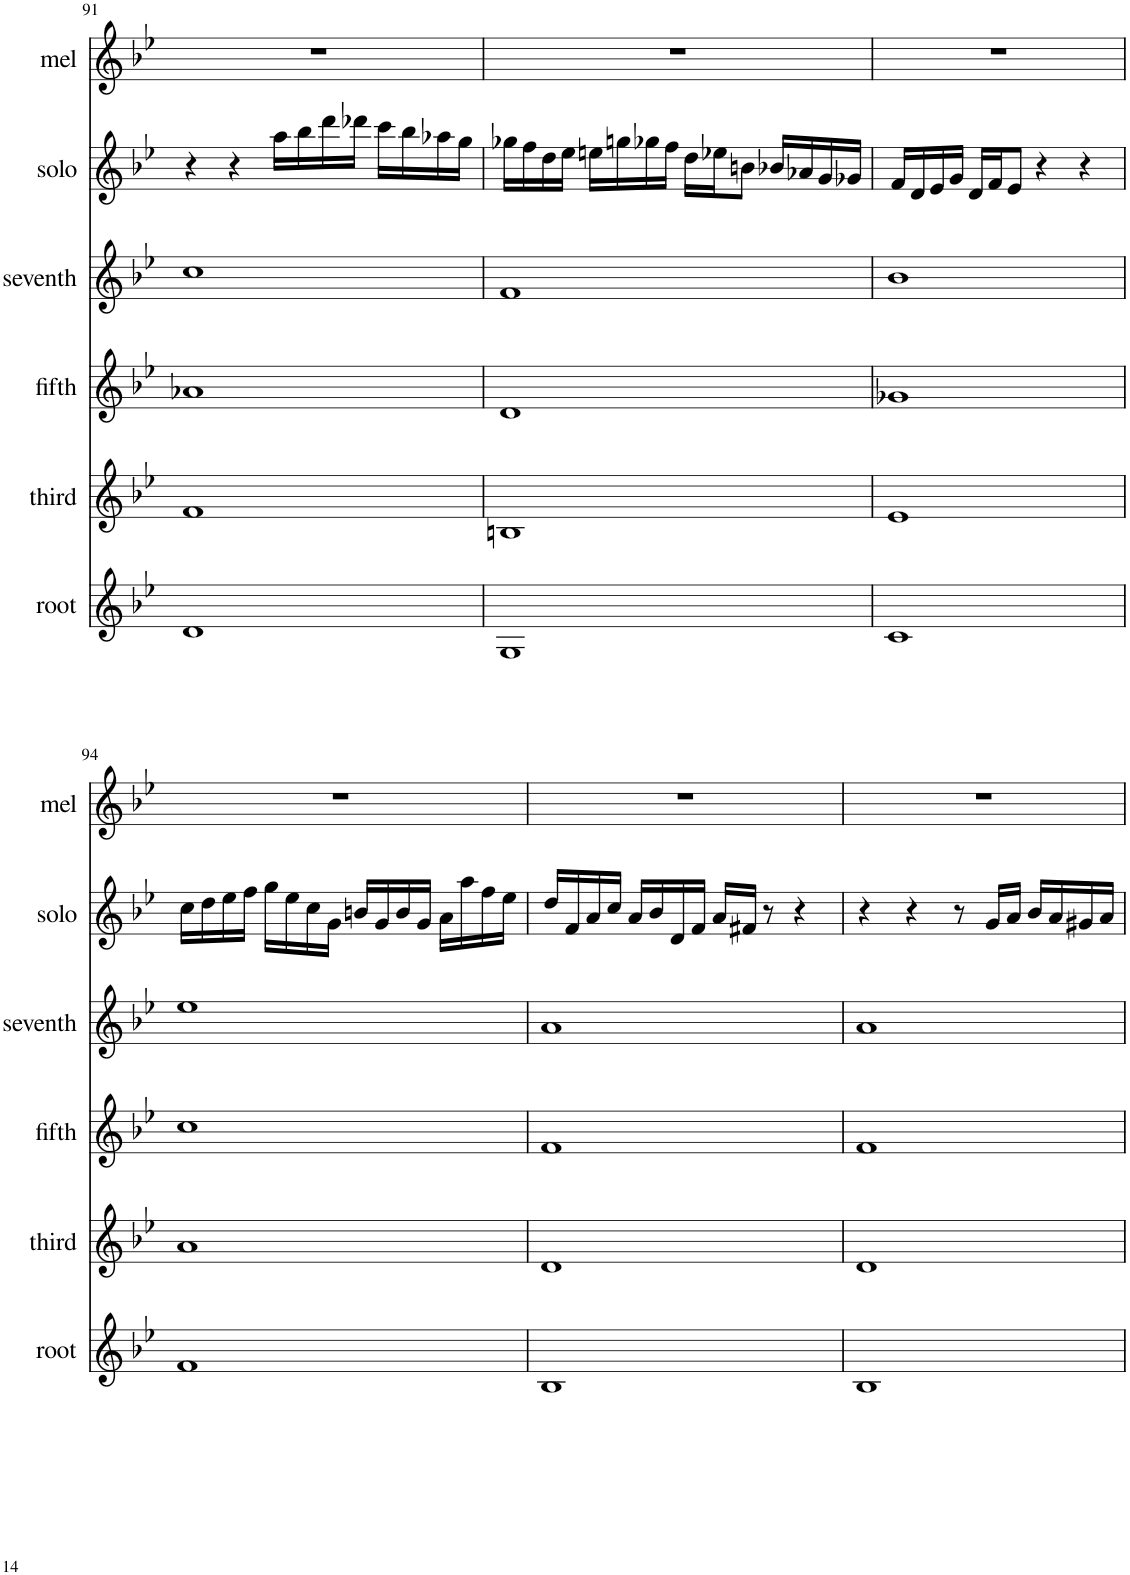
**kern	**kern	**kern	**kern	**kern	**kern
*part6	*part5	*part4	*part3	*part2	*part1
*staff6	*staff5	*staff4	*staff3	*staff2	*staff1
*I"root	*I"third	*I"fifth	*I"seventh	*I"solo	*I"mel
*I'root	*I'third	*I'fifth	*I'seventh	*I'solo	*I'mel
!!LO:PB:g=z
*clefG2	*clefG2	*clefG2	*clefG2	*clefG2	*clefG2
*k[b-e-]	*k[b-e-]	*k[b-e-]	*k[b-e-]	*k[b-e-]	*k[b-e-]
*M4/4	*M4/4	*M4/4	*M4/4	*M4/4	*M4/4
=91	=91	=91	=91	=91	=91
1d	1f	1a-X	1cc	4r	1r
.	.	.	.	4r	.
.	.	.	.	16aa\LL	.
.	.	.	.	16bb-\	.
.	.	.	.	16ddd\	.
.	.	.	.	16ddd-X\JJ	.
.	.	.	.	16ccc\LL	.
.	.	.	.	16bb-\	.
.	.	.	.	16aa-X\	.
.	.	.	.	16gg\JJ	.
=92	=92	=92	=92	=92	=92
1G	1Bn	1d	1f	16gg-X\LL	1r
.	.	.	.	16ff\	.
.	.	.	.	16dd\	.
.	.	.	.	16ee-\JJ	.
.	.	.	.	16een\LL	.
.	.	.	.	16ggn\	.
.	.	.	.	16gg-X\	.
.	.	.	.	16ff\JJ	.
.	.	.	.	16dd\LL	.
.	.	.	.	16ee-X\J	.
.	.	.	.	8bn\J	.
.	.	.	.	16b-X/LL	.
.	.	.	.	16a-X/	.
.	.	.	.	16g/	.
.	.	.	.	16g-X/JJ	.
=93	=93	=93	=93	=93	=93
1c	1e-	1g-X	1b-	16f/LL	1r
.	.	.	.	16d/	.
.	.	.	.	16e-/	.
.	.	.	.	16g/JJ	.
.	.	.	.	16d/LL	.
.	.	.	.	16f/J	.
.	.	.	.	8e-/J	.
.	.	.	.	4r	.
.	.	.	.	4r	.
!!LO:LB:g=z
=94	=94	=94	=94	=94	=94
1f	1a	1cc	1ee-	16cc\LL	1r
.	.	.	.	16dd\	.
.	.	.	.	16ee-\	.
.	.	.	.	16ff\JJ	.
.	.	.	.	16gg\LL	.
.	.	.	.	16ee-\	.
.	.	.	.	16cc\	.
.	.	.	.	16g\JJ	.
.	.	.	.	16bn/LL	.
.	.	.	.	16g/	.
.	.	.	.	16b/	.
.	.	.	.	16g/JJ	.
.	.	.	.	16a\LL	.
.	.	.	.	16aa\	.
.	.	.	.	16ff\	.
.	.	.	.	16ee-\JJ	.
=95	=95	=95	=95	=95	=95
1B-	1d	1f	1a	16dd/LL	1r
.	.	.	.	16f/	.
.	.	.	.	16a/	.
.	.	.	.	16cc/JJ	.
.	.	.	.	16a/LL	.
.	.	.	.	16b-/	.
.	.	.	.	16d/	.
.	.	.	.	16f/JJ	.
.	.	.	.	16a/LL	.
.	.	.	.	16f#X/JJ	.
.	.	.	.	8r	.
.	.	.	.	4r	.
=96	=96	=96	=96	=96	=96
1B-	1d	1f	1a	4r	1r
.	.	.	.	4r	.
.	.	.	.	8r	.
.	.	.	.	16g/LL	.
.	.	.	.	16a/JJ	.
.	.	.	.	16b-/LL	.
.	.	.	.	16a/	.
.	.	.	.	16g#X/	.
.	.	.	.	16a/JJ	.
=	=	=	=	=	=
*-	*-	*-	*-	*-	*-
